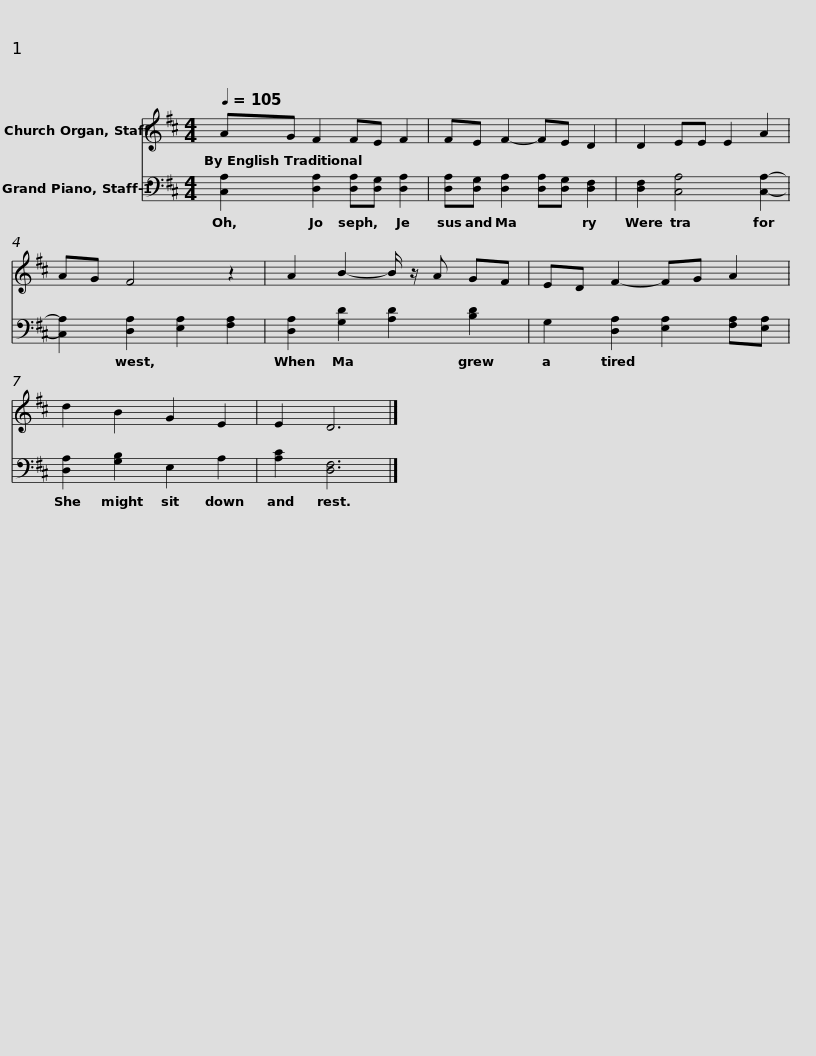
X:1
%%score 1 2
L:1/8
Q:1/4=105
M:4/4
I:linebreak $
K:D
V:1 treble
V:2 bass
V:1
 AG F2 FE F2 | FE F2- FE D2 | D2 EE E2 A2 | AG F4 z2 |$ A2 B2- B/ z/ A GF | %5
 ED F2- FG A2 | d2 B2 G2 E2 | E2 D6 |] %8
V:2
 [C,A,]2 [D,A,]2 [D,A,][D,G,] [D,A,]2 | [D,A,][D,G,] [D,A,]2 [D,A,][D,G,] [D,F,]2 | [D,F,]2 [C,A,]4 [C,A,]2- | [C,A,]2 [D,A,]2 [E,A,]2 [F,A,]2 |$ [D,A,]2 [G,D]2 [A,D]2 [B,D]2 | %5
 G,2 [D,A,]2 [E,A,]2 [F,A,][E,A,] | [D,A,]2 [G,B,]2 E,2 A,2 | [A,C]2 [D,F,]6 |] %8
